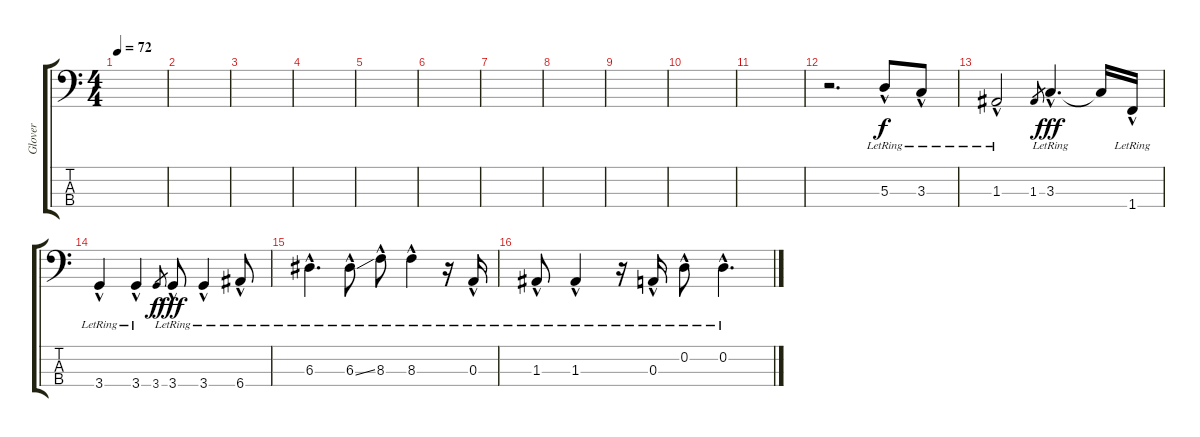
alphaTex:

\track ("Glover" "Glover") {instrument electricbasspick}
\staff {score tabs}
\tuning (G2 D2 A1 E1) {hide}
\ts (4 4)
\tempo 72
\clef f4
\ks c
|
|
|
|
|
|
|
|
|
|
|
r.2{d} 5.3{hac lr}.8 3.3{hac lr}.8 |
1.3{hac lr}.2 1.3.8{gr dy f} 3.3{hac lr}.4{d dy fff} 3.3{t}.16 1.4{hac lr}.16 |
3.4{hac lr}.4 3.4{hac lr}.4 3.4.8{gr dy f} 3.4{hac lr}.8{dy fff} 3.4{hac lr}.4 6.4{hac lr}.8 |
6.3{hac lr}.4{d} 6.3{ss hac lr}.8 8.3{hac lr}.8 8.3{hac lr}.4 r.16 0.3{hac lr}.16 |
1.3{hac lr}.8 1.3{hac lr}.4 r.16 0.3{hac lr}.16 0.2{hac lr}.8 0.2{hac lr}.4{d}
